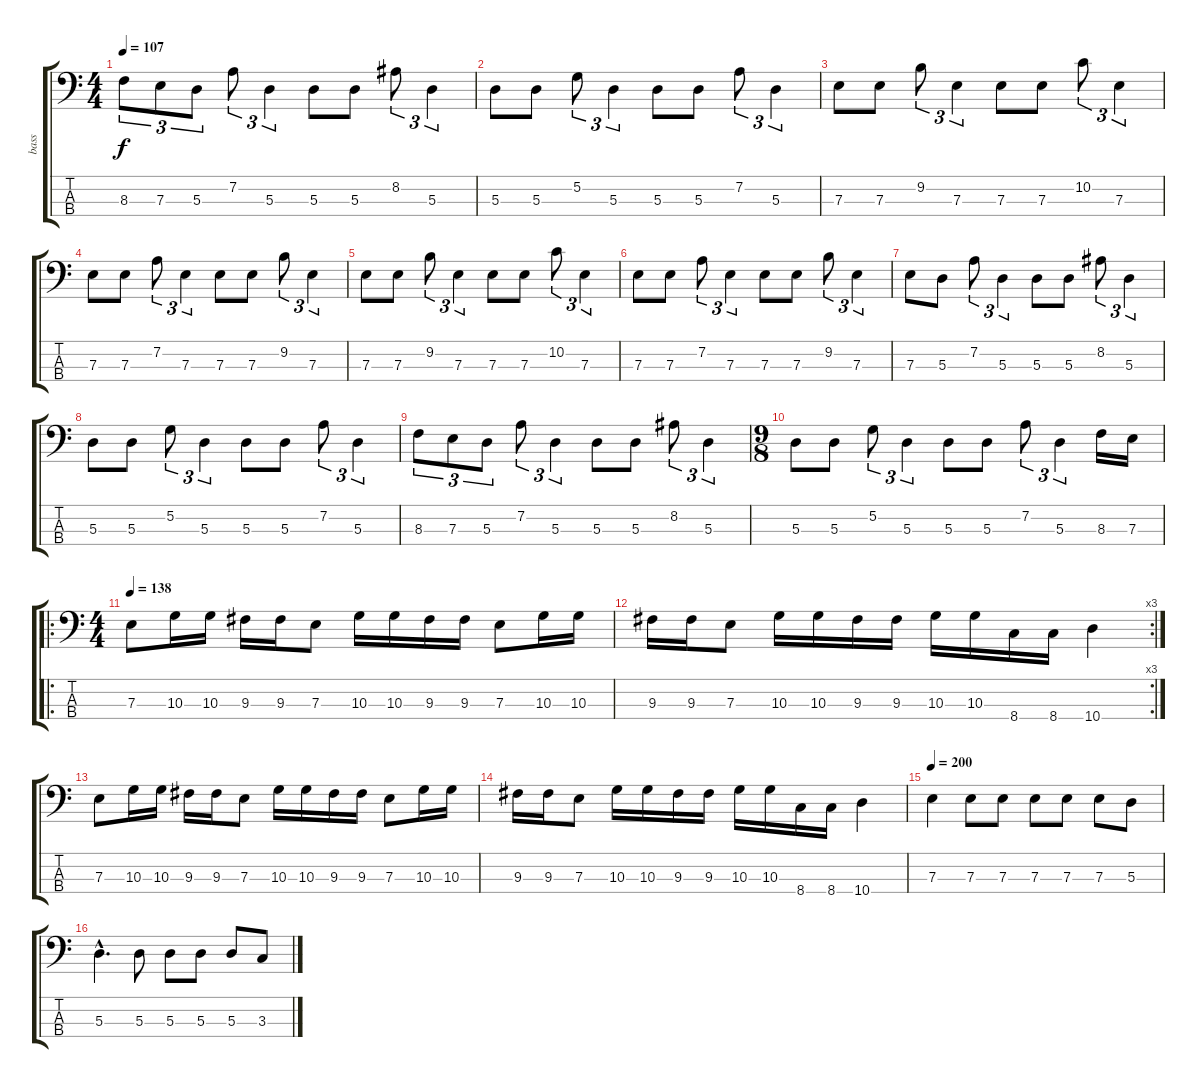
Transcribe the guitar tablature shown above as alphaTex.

\track ("bass" "bass") {instrument electricbasspick}
\staff {score tabs}
\tuning (G2 D2 A1 E1) {hide}
\ts (4 4)
\tempo 107
\clef f4
\ks c
8.3.8{tu (3 2) dy f} 7.3.8{tu (3 2)} 5.3.8{tu (3 2)} 7.2.8{tu (3 2)} 5.3.4{tu (3 2)} 5.3.8 5.3.8 8.2.8{tu (3 2)} 5.3.4{tu (3 2)} |
5.3.8 5.3.8 5.2.8{tu (3 2)} 5.3.4{tu (3 2)} 5.3.8 5.3.8 7.2.8{tu (3 2)} 5.3.4{tu (3 2)} |
7.3.8 7.3.8 9.2.8{tu (3 2)} 7.3.4{tu (3 2)} 7.3.8 7.3.8 10.2.8{tu (3 2)} 7.3.4{tu (3 2)} |
7.3.8 7.3.8 7.2.8{tu (3 2)} 7.3.4{tu (3 2)} 7.3.8 7.3.8 9.2.8{tu (3 2)} 7.3.4{tu (3 2)} |
7.3.8 7.3.8 9.2.8{tu (3 2)} 7.3.4{tu (3 2)} 7.3.8 7.3.8 10.2.8{tu (3 2)} 7.3.4{tu (3 2)} |
7.3.8 7.3.8 7.2.8{tu (3 2)} 7.3.4{tu (3 2)} 7.3.8 7.3.8 9.2.8{tu (3 2)} 7.3.4{tu (3 2)} |
7.3.8 5.3.8 7.2.8{tu (3 2)} 5.3.4{tu (3 2)} 5.3.8 5.3.8 8.2.8{tu (3 2)} 5.3.4{tu (3 2)} |
5.3.8 5.3.8 5.2.8{tu (3 2)} 5.3.4{tu (3 2)} 5.3.8 5.3.8 7.2.8{tu (3 2)} 5.3.4{tu (3 2)} |
8.3.8{tu (3 2)} 7.3.8{tu (3 2)} 5.3.8{tu (3 2)} 7.2.8{tu (3 2)} 5.3.4{tu (3 2)} 5.3.8 5.3.8 8.2.8{tu (3 2)} 5.3.4{tu (3 2)} |
\ts (9 8)
5.3.8 5.3.8 5.2.8{tu (3 2)} 5.3.4{tu (3 2)} 5.3.8 5.3.8 7.2.8{tu (3 2)} 5.3.4{tu (3 2)} 8.3.16 7.3.16 |
\ro
\ts (4 4)
\tempo 138
7.3.8 10.3.16 10.3.16 9.3.16 9.3.16 7.3.8 10.3.16 10.3.16 9.3.16 9.3.16 7.3.8 10.3.16 10.3.16 |
\rc 3
9.3.16 9.3.16 7.3.8 10.3.16 10.3.16 9.3.16 9.3.16 10.3.16 10.3.16 8.4.16 8.4.16 10.4.4 |
7.3.8 10.3.16 10.3.16 9.3.16 9.3.16 7.3.8 10.3.16 10.3.16 9.3.16 9.3.16 7.3.8 10.3.16 10.3.16 |
9.3.16 9.3.16 7.3.8 10.3.16 10.3.16 9.3.16 9.3.16 10.3.16 10.3.16 8.4.16 8.4.16 10.4.4 |
\tempo 200
7.3.4 7.3.8 7.3.8 7.3.8 7.3.8 7.3.8 5.3.8 |
5.3{hac}.4{d} 5.3.8 5.3.8 5.3.8 5.3.8 3.3.8
